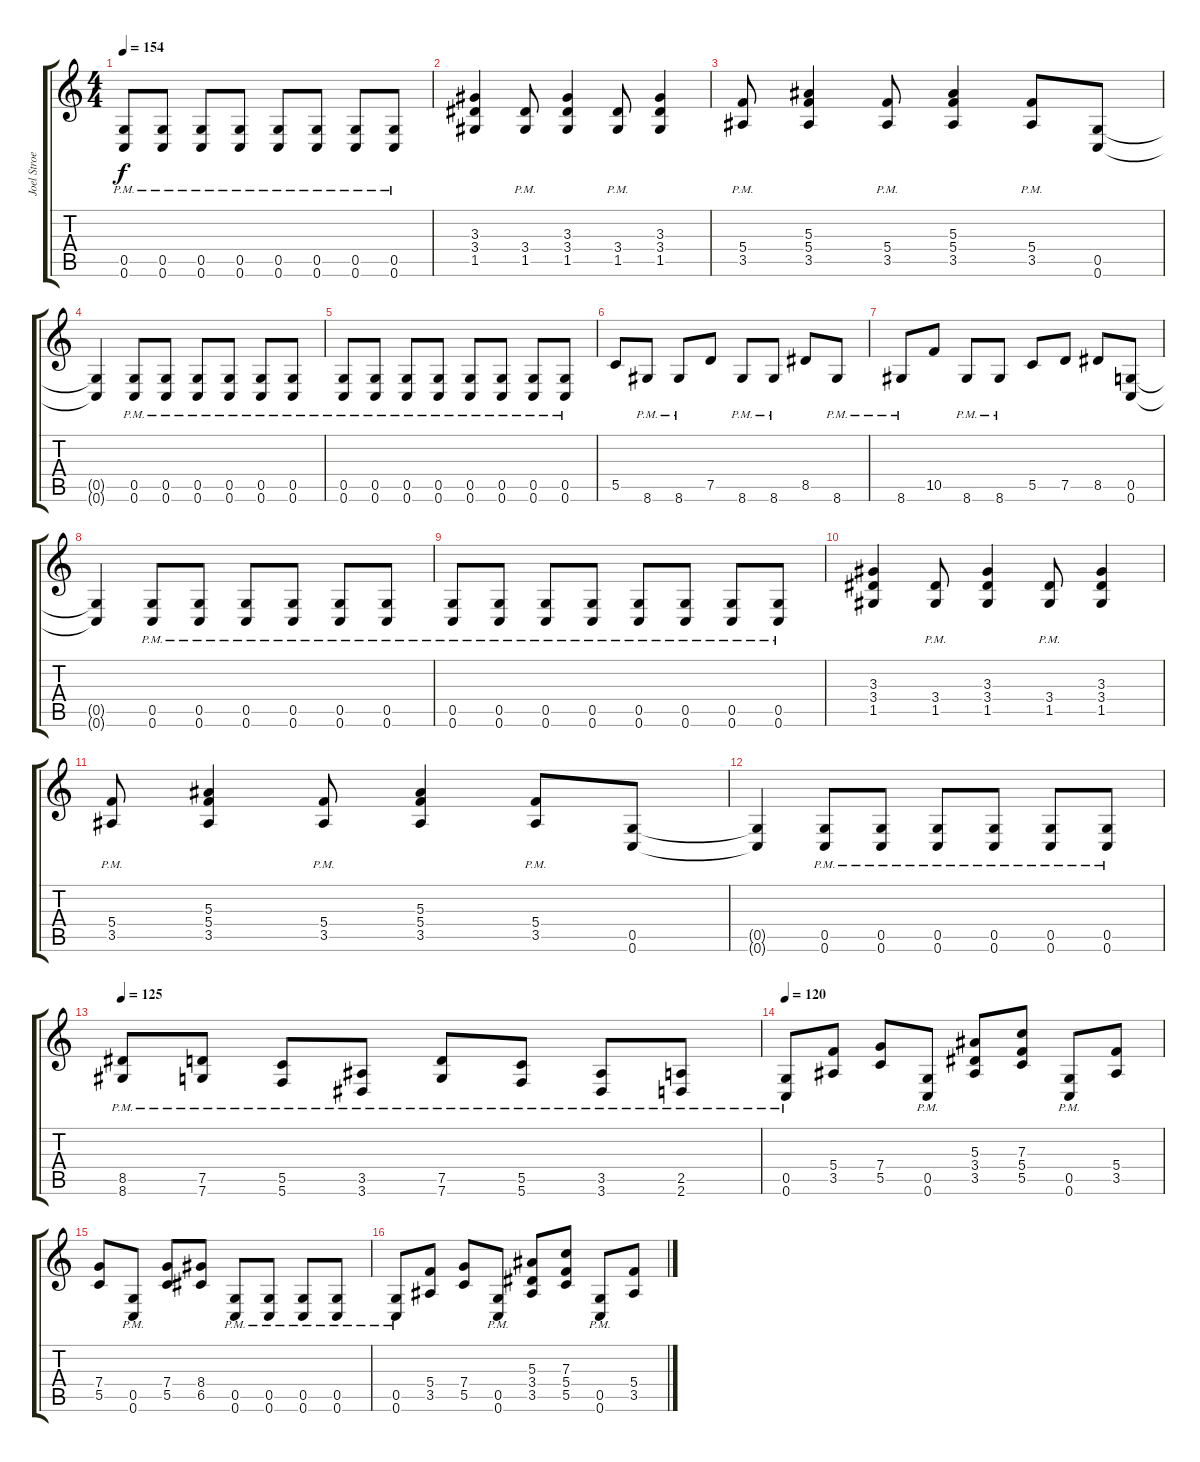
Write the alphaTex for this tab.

\track ("Joel Stroetzel" "Joel Stroe") {instrument distortionguitar}
\staff {score tabs}
\tuning (D4 A3 F3 C3 G2 C2) {hide}
\ts (4 4)
\tempo 154
\clef g2
\ks c
(0.5{pm} 0.6{pm}).8{dy f} (0.5{pm} 0.6{pm}).8 (0.5{pm} 0.6{pm}).8 (0.5{pm} 0.6{pm}).8 (0.5{pm} 0.6{pm}).8 (0.5{pm} 0.6{pm}).8 (0.5{pm} 0.6{pm}).8 (0.5{pm} 0.6{pm}).8 |
(3.3 3.4 1.5).4 (3.4{pm} 1.5{pm}).8 (3.3 3.4 1.5).4 (3.4{pm} 1.5{pm}).8 (3.3 3.4 1.5).4 |
(5.4{pm} 3.5{pm}).8 (5.3 5.4 3.5).4 (5.4{pm} 3.5{pm}).8 (5.3 5.4 3.5).4 (5.4{pm} 3.5{pm}).8 (0.5 0.6).8 |
(0.5{t} 0.6{t}).4 (0.5{pm} 0.6{pm}).8 (0.5{pm} 0.6{pm}).8 (0.5{pm} 0.6{pm}).8 (0.5{pm} 0.6{pm}).8 (0.5{pm} 0.6{pm}).8 (0.5{pm} 0.6{pm}).8 |
(0.5{pm} 0.6{pm}).8 (0.5{pm} 0.6{pm}).8 (0.5{pm} 0.6{pm}).8 (0.5{pm} 0.6{pm}).8 (0.5{pm} 0.6{pm}).8 (0.5{pm} 0.6{pm}).8 (0.5{pm} 0.6{pm}).8 (0.5{pm} 0.6{pm}).8 |
5.5.8 8.6{pm}.8 8.6{pm}.8 7.5.8 8.6{pm}.8 8.6{pm}.8 8.5.8 8.6{pm}.8 |
8.6{pm}.8 10.5.8 8.6{pm}.8 8.6{pm}.8 5.5.8 7.5.8 8.5.8 (0.5 0.6).8 |
(0.5{t} 0.6{t}).4 (0.5{pm} 0.6{pm}).8 (0.5{pm} 0.6{pm}).8 (0.5{pm} 0.6{pm}).8 (0.5{pm} 0.6{pm}).8 (0.5{pm} 0.6{pm}).8 (0.5{pm} 0.6{pm}).8 |
(0.5{pm} 0.6{pm}).8 (0.5{pm} 0.6{pm}).8 (0.5{pm} 0.6{pm}).8 (0.5{pm} 0.6{pm}).8 (0.5{pm} 0.6{pm}).8 (0.5{pm} 0.6{pm}).8 (0.5{pm} 0.6{pm}).8 (0.5{pm} 0.6{pm}).8 |
(3.3 3.4 1.5).4 (3.4{pm} 1.5{pm}).8 (3.3 3.4 1.5).4 (3.4{pm} 1.5{pm}).8 (3.3 3.4 1.5).4 |
(5.4{pm} 3.5{pm}).8 (5.3 5.4 3.5).4 (5.4{pm} 3.5{pm}).8 (5.3 5.4 3.5).4 (5.4{pm} 3.5{pm}).8 (0.5 0.6).8 |
(0.5{t} 0.6{t}).4 (0.5{pm} 0.6{pm}).8 (0.5{pm} 0.6{pm}).8 (0.5{pm} 0.6{pm}).8 (0.5{pm} 0.6{pm}).8 (0.5{pm} 0.6{pm}).8 (0.5{pm} 0.6{pm}).8 |
\tempo 125
(8.5{pm} 8.6{pm}).8 (7.5{pm} 7.6{pm}).8 (5.5{pm} 5.6{pm}).8 (3.5{pm} 3.6{pm}).8 (7.5{pm} 7.6{pm}).8 (5.5{pm} 5.6{pm}).8 (3.5{pm} 3.6{pm}).8 (2.5{pm} 2.6{pm}).8 |
\tempo 120
(0.5{pm} 0.6{pm}).8 (5.4 3.5).8 (7.4 5.5).8 (0.5{pm} 0.6{pm}).8 (5.3 3.4 3.5).8 (7.3 5.4 5.5).8 (0.5{pm} 0.6{pm}).8 (5.4 3.5).8 |
(7.4 5.5).8 (0.5{pm} 0.6{pm}).8 (7.4 5.5).8 (8.4 6.5).8 (0.5{pm} 0.6{pm}).8 (0.5{pm} 0.6{pm}).8 (0.5{pm} 0.6{pm}).8 (0.5{pm} 0.6{pm}).8 |
(0.5{pm} 0.6{pm}).8 (5.4 3.5).8 (7.4 5.5).8 (0.5{pm} 0.6{pm}).8 (5.3 3.4 3.5).8 (7.3 5.4 5.5).8 (0.5{pm} 0.6{pm}).8 (5.4 3.5).8
